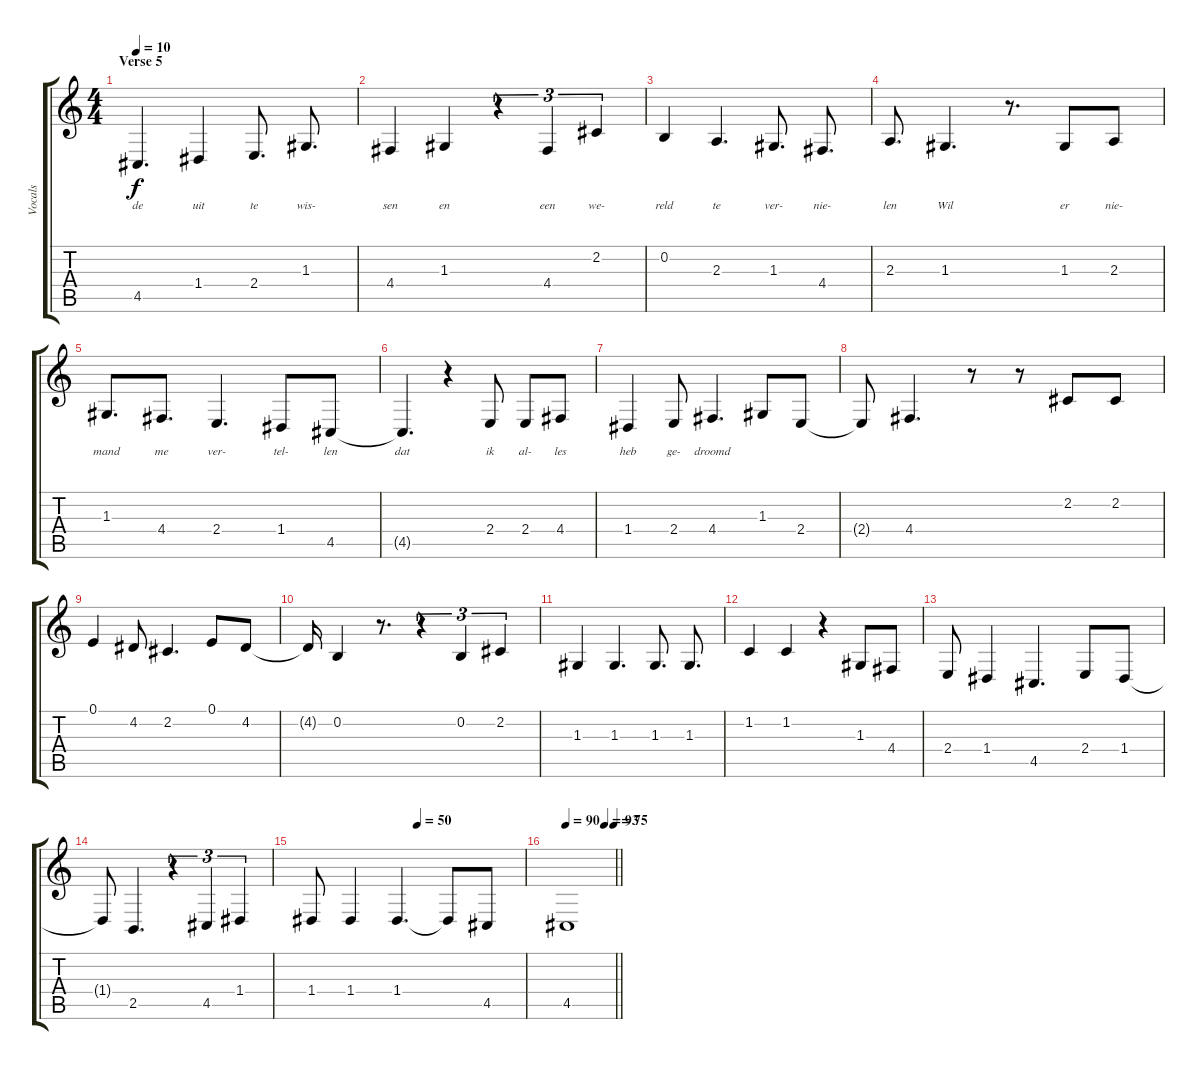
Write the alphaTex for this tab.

\track ("Vocals" "Vocals") {instrument oboe}
\staff {score tabs}
\tuning (E4 B3 G3 D3 A2 E2) {hide}
\ts (4 4)
\section ("" "Verse 5")
\tempo 10
\clef g2
\ks c
4.5.4{d lyrics (0 "de") lyrics (1 "") lyrics (2 "") lyrics (3 "") lyrics (4 "") dy f} 1.4.4{lyrics (0 "uit") lyrics (1 "") lyrics (2 "") lyrics (3 "") lyrics (4 "")} 2.4.8{d lyrics (0 "te") lyrics (1 "") lyrics (2 "") lyrics (3 "") lyrics (4 "")} 1.3.8{d lyrics (0 "wis-") lyrics (1 "") lyrics (2 "") lyrics (3 "") lyrics (4 "")} |
4.4.4{lyrics (0 "sen") lyrics (1 "") lyrics (2 "") lyrics (3 "") lyrics (4 "")} 1.3.4{lyrics (0 "en") lyrics (1 "") lyrics (2 "") lyrics (3 "") lyrics (4 "")} r.4{tu (3 2)} 4.4.4{tu (3 2) lyrics (0 "een") lyrics (1 "") lyrics (2 "") lyrics (3 "") lyrics (4 "")} 2.2.4{tu (3 2) lyrics (0 "we-") lyrics (1 "") lyrics (2 "") lyrics (3 "") lyrics (4 "")} |
0.2.4{lyrics (0 "reld") lyrics (1 "") lyrics (2 "") lyrics (3 "") lyrics (4 "")} 2.3.4{d lyrics (0 "te") lyrics (1 "") lyrics (2 "") lyrics (3 "") lyrics (4 "")} 1.3.8{d lyrics (0 "ver-") lyrics (1 "") lyrics (2 "") lyrics (3 "") lyrics (4 "")} 4.4.8{d lyrics (0 "nie-") lyrics (1 "") lyrics (2 "") lyrics (3 "") lyrics (4 "")} |
2.3.8{d lyrics (0 "len") lyrics (1 "") lyrics (2 "") lyrics (3 "") lyrics (4 "")} 1.3.4{d lyrics (0 "Wil") lyrics (1 "") lyrics (2 "") lyrics (3 "") lyrics (4 "")} r.8{d} 1.3.8{lyrics (0 "er") lyrics (1 "") lyrics (2 "") lyrics (3 "") lyrics (4 "")} 2.3.8{lyrics (0 "nie-") lyrics (1 "") lyrics (2 "") lyrics (3 "") lyrics (4 "")} |
1.3.8{d lyrics (0 "mand") lyrics (1 "") lyrics (2 "") lyrics (3 "") lyrics (4 "")} 4.4.8{d lyrics (0 "me") lyrics (1 "") lyrics (2 "") lyrics (3 "") lyrics (4 "")} 2.4.4{d lyrics (0 "ver-") lyrics (1 "") lyrics (2 "") lyrics (3 "") lyrics (4 "")} 1.4.8{lyrics (0 "tel-") lyrics (1 "") lyrics (2 "") lyrics (3 "") lyrics (4 "")} 4.5.8{lyrics (0 "len") lyrics (1 "") lyrics (2 "") lyrics (3 "") lyrics (4 "")} |
4.5{t}.4{d lyrics (0 "dat") lyrics (1 "") lyrics (2 "") lyrics (3 "") lyrics (4 "")} r.4 2.4.8{lyrics (0 "ik") lyrics (1 "") lyrics (2 "") lyrics (3 "") lyrics (4 "")} 2.4.8{lyrics (0 "al-") lyrics (1 "") lyrics (2 "") lyrics (3 "") lyrics (4 "")} 4.4.8{lyrics (0 "les") lyrics (1 "") lyrics (2 "") lyrics (3 "") lyrics (4 "")} |
1.4.4{lyrics (0 "heb") lyrics (1 "") lyrics (2 "") lyrics (3 "") lyrics (4 "")} 2.4.8{lyrics (0 "ge-") lyrics (1 "") lyrics (2 "") lyrics (3 "") lyrics (4 "")} 4.4.4{d lyrics (0 "droomd") lyrics (1 "") lyrics (2 "") lyrics (3 "") lyrics (4 "")} 1.3.8 2.4.8 |
2.4{t}.8 4.4.4{d} r.8 r.8 2.2.8 2.2.8 |
0.1.4 4.2.8 2.2.4{d} 0.1.8 4.2.8 |
4.2{t}.16 0.2.4 r.8{d} r.4{tu (3 2)} 0.2.4{tu (3 2)} 2.2.4{tu (3 2)} |
1.3.4 1.3.4{d} 1.3.8{d} 1.3.8{d} |
1.2.4 1.2.4 r.4 1.3.8 4.4.8 |
2.4.8 1.4.4 4.5.4{d} 2.4.8 1.4.8 |
1.4{t}.8 2.5.4{d} r.4{tu (3 2)} 4.5.4{tu (3 2)} 1.4.4{tu (3 2)} |
\tempo (50 0.5)
1.4.8 1.4.4 1.4.4{d} 1.4{t}.8 4.5.8 |
\tempo (93 0.7916666666666666)
\tempo (75 0.9791666666666666)
\tempo 90
\barLineRight lightlight
4.5.1{volume 0}
